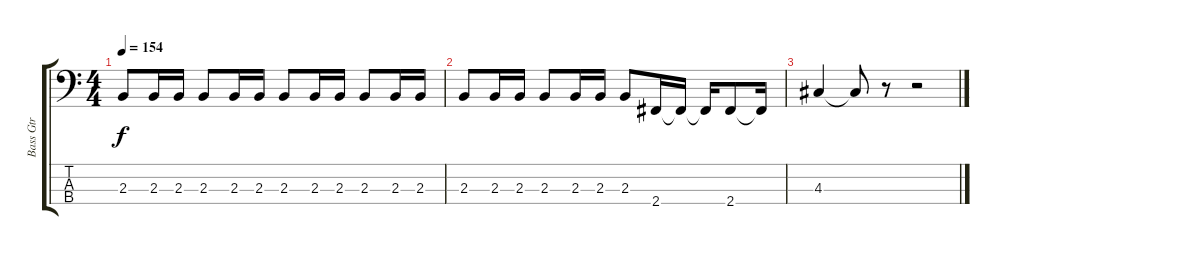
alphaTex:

\track ("Bass Gtr" "Bass Gtr") {instrument electricbasspick}
\staff {score tabs}
\tuning (G2 D2 A1 E1) {hide}
\ts (4 4)
\tempo 154
\clef f4
\ks c
2.3.8{dy f} 2.3.16 2.3.16 2.3.8 2.3.16 2.3.16 2.3.8 2.3.16 2.3.16 2.3.8 2.3.16 2.3.16 |
2.3.8 2.3.16 2.3.16 2.3.8 2.3.16 2.3.16 2.3.8 2.4.16 2.4{t}.16 2.4{t}.16 2.4.8 2.4{t}.16 |
4.3.4 4.3{t}.8 r.8 r.2
